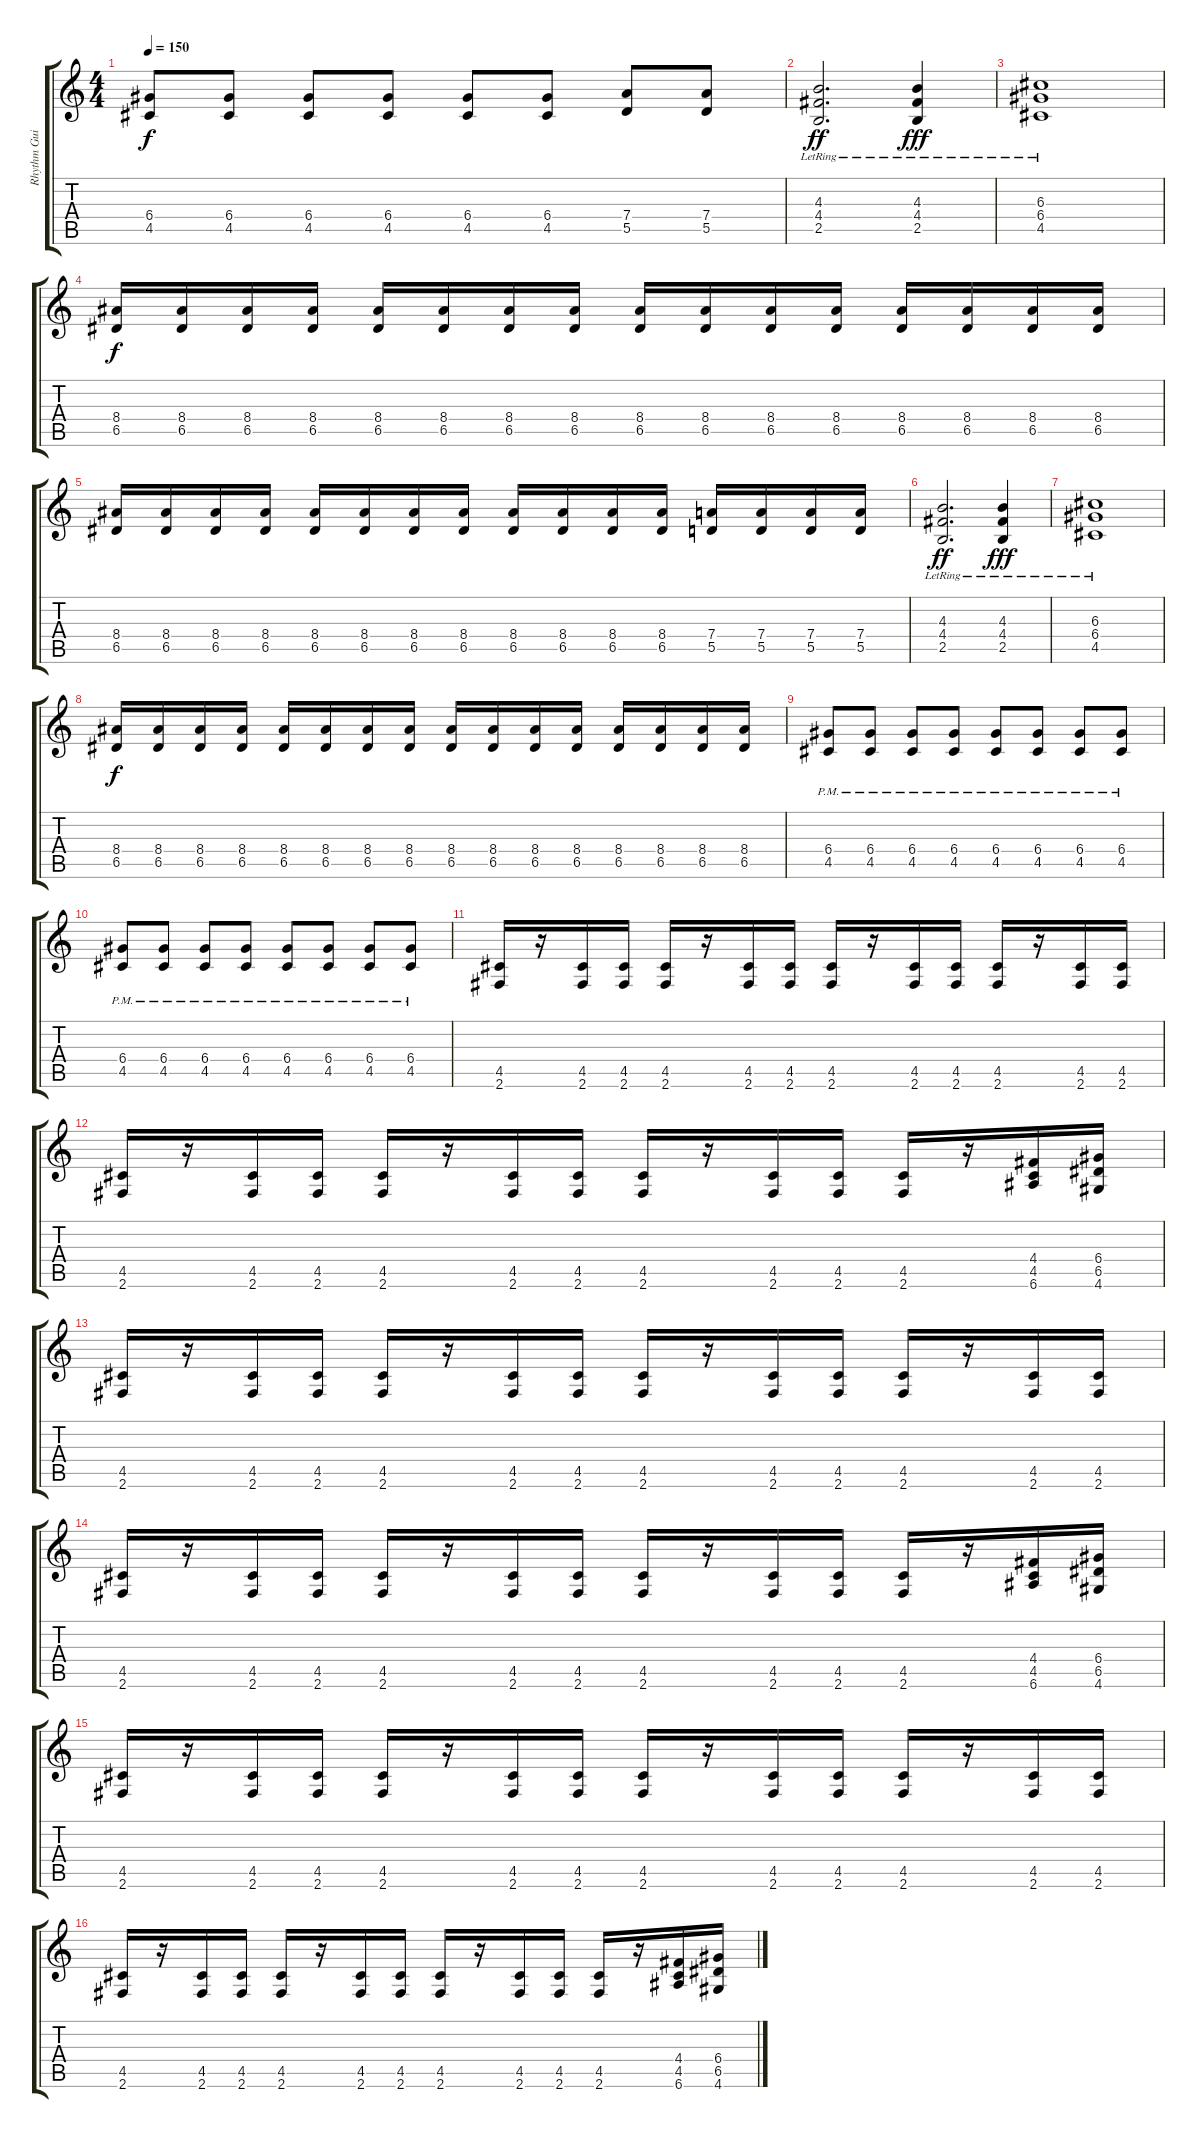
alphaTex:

\track ("Rhythm Guitar" "Rhythm Gui") {instrument distortionguitar}
\staff {score tabs}
\tuning (E4 B3 G3 D3 A2 E2) {hide}
\ts (4 4)
\tempo 150
\clef g2
\ks c
(6.4 4.5).8{dy f} (6.4 4.5).8 (6.4 4.5).8 (6.4 4.5).8 (6.4 4.5).8 (6.4 4.5).8 (7.4 5.5).8 (7.4 5.5).8 |
(4.3{lr} 4.4{lr} 2.5{lr}).2{d dy ff} (4.3{lr} 4.4{lr} 2.5{lr}).4{dy fff} |
(6.3 6.4 4.5{lr}).1 |
(8.4 6.5).16{dy f} (8.4 6.5).16 (8.4 6.5).16 (8.4 6.5).16 (8.4 6.5).16 (8.4 6.5).16 (8.4 6.5).16 (8.4 6.5).16 (8.4 6.5).16 (8.4 6.5).16 (8.4 6.5).16 (8.4 6.5).16 (8.4 6.5).16 (8.4 6.5).16 (8.4 6.5).16 (8.4 6.5).16 |
(8.4 6.5).16 (8.4 6.5).16 (8.4 6.5).16 (8.4 6.5).16 (8.4 6.5).16 (8.4 6.5).16 (8.4 6.5).16 (8.4 6.5).16 (8.4 6.5).16 (8.4 6.5).16 (8.4 6.5).16 (8.4 6.5).16 (7.4 5.5).16 (7.4 5.5).16 (7.4 5.5).16 (7.4 5.5).16 |
(4.3{lr} 4.4{lr} 2.5{lr}).2{d dy ff} (4.3{lr} 4.4{lr} 2.5{lr}).4{dy fff} |
(6.3 6.4 4.5{lr}).1 |
(8.4 6.5).16{dy f} (8.4 6.5).16 (8.4 6.5).16 (8.4 6.5).16 (8.4 6.5).16 (8.4 6.5).16 (8.4 6.5).16 (8.4 6.5).16 (8.4 6.5).16 (8.4 6.5).16 (8.4 6.5).16 (8.4 6.5).16 (8.4 6.5).16 (8.4 6.5).16 (8.4 6.5).16 (8.4 6.5).16 |
(6.4{pm} 4.5{pm}).8 (6.4{pm} 4.5{pm}).8 (6.4{pm} 4.5{pm}).8 (6.4{pm} 4.5{pm}).8 (6.4{pm} 4.5{pm}).8 (6.4{pm} 4.5{pm}).8 (6.4{pm} 4.5{pm}).8 (6.4{pm} 4.5{pm}).8 |
(6.4{pm} 4.5{pm}).8 (6.4{pm} 4.5{pm}).8 (6.4{pm} 4.5{pm}).8 (6.4{pm} 4.5{pm}).8 (6.4{pm} 4.5{pm}).8 (6.4{pm} 4.5{pm}).8 (6.4{pm} 4.5{pm}).8 (6.4{pm} 4.5{pm}).8 |
(4.5 2.6).16 r.16 (4.5 2.6).16 (4.5 2.6).16 (4.5 2.6).16 r.16 (4.5 2.6).16 (4.5 2.6).16 (4.5 2.6).16 r.16 (4.5 2.6).16 (4.5 2.6).16 (4.5 2.6).16 r.16 (4.5 2.6).16 (4.5 2.6).16 |
(4.5 2.6).16 r.16 (4.5 2.6).16 (4.5 2.6).16 (4.5 2.6).16 r.16 (4.5 2.6).16 (4.5 2.6).16 (4.5 2.6).16 r.16 (4.5 2.6).16 (4.5 2.6).16 (4.5 2.6).16 r.16 (4.4 4.5 6.6).16 (6.4 6.5 4.6).16 |
(4.5 2.6).16 r.16 (4.5 2.6).16 (4.5 2.6).16 (4.5 2.6).16 r.16 (4.5 2.6).16 (4.5 2.6).16 (4.5 2.6).16 r.16 (4.5 2.6).16 (4.5 2.6).16 (4.5 2.6).16 r.16 (4.5 2.6).16 (4.5 2.6).16 |
(4.5 2.6).16 r.16 (4.5 2.6).16 (4.5 2.6).16 (4.5 2.6).16 r.16 (4.5 2.6).16 (4.5 2.6).16 (4.5 2.6).16 r.16 (4.5 2.6).16 (4.5 2.6).16 (4.5 2.6).16 r.16 (4.4 4.5 6.6).16 (6.4 6.5 4.6).16 |
(4.5 2.6).16 r.16 (4.5 2.6).16 (4.5 2.6).16 (4.5 2.6).16 r.16 (4.5 2.6).16 (4.5 2.6).16 (4.5 2.6).16 r.16 (4.5 2.6).16 (4.5 2.6).16 (4.5 2.6).16 r.16 (4.5 2.6).16 (4.5 2.6).16 |
(4.5 2.6).16 r.16 (4.5 2.6).16 (4.5 2.6).16 (4.5 2.6).16 r.16 (4.5 2.6).16 (4.5 2.6).16 (4.5 2.6).16 r.16 (4.5 2.6).16 (4.5 2.6).16 (4.5 2.6).16 r.16 (4.4 4.5 6.6).16 (6.4 6.5 4.6).16
